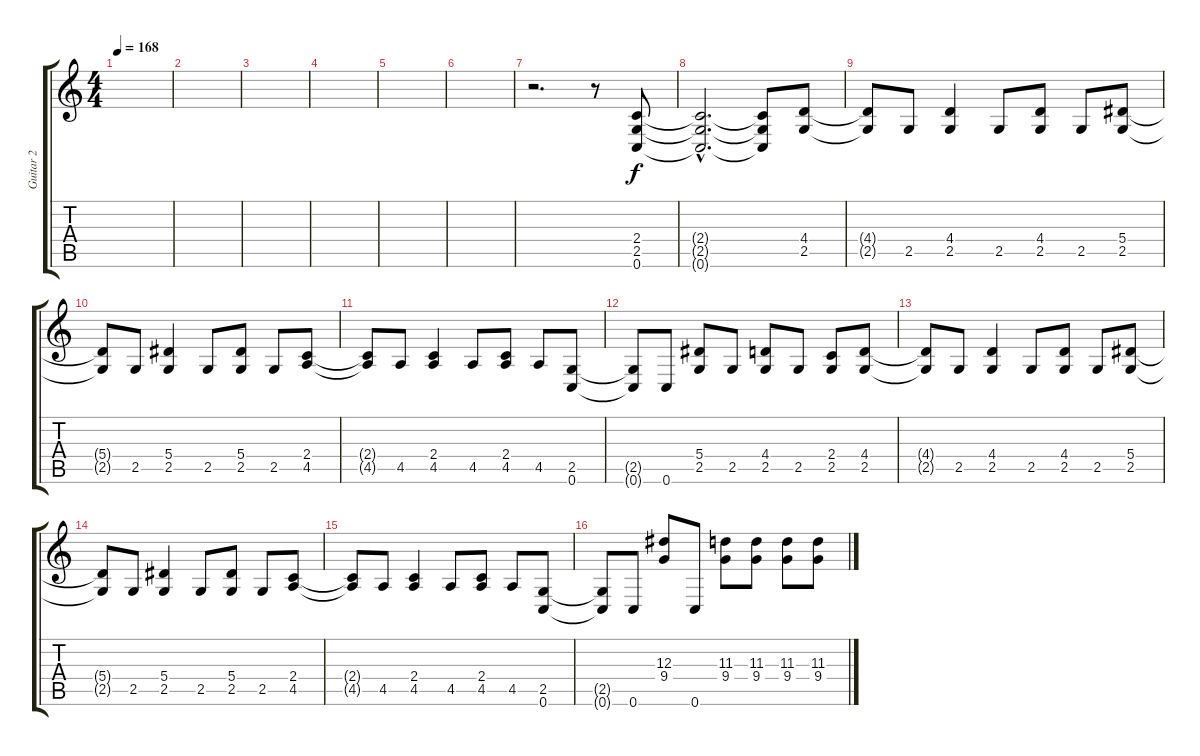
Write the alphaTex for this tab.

\track ("Guitar 2" "Guitar 2") {instrument distortionguitar}
\staff {score tabs}
\tuning (C4 G3 Eb3 Bb2 F2 C2) {hide}
\ts (4 4)
\tempo 168
\clef g2
\ks c
|
|
|
|
|
|
r.2{d} r.8 (2.4 2.5 0.6).8 |
(2.4{hac t} 2.5{hac t} 0.6{hac t}).2{d} (2.4{t} 2.5{t} 0.6{t}).8 (4.4 2.5).8 |
(4.4{t} 2.5{t}).8 2.5.8 (4.4 2.5).4 2.5.8 (4.4 2.5).8 2.5.8 (5.4 2.5).8 |
(5.4{t} 2.5{t}).8 2.5.8 (5.4 2.5).4 2.5.8 (5.4 2.5).8 2.5.8 (2.4 4.5).8 |
(2.4{t} 4.5{t}).8 4.5.8 (2.4 4.5).4 4.5.8 (2.4 4.5).8 4.5.8 (2.5 0.6).8 |
(2.5{t} 0.6{t}).8 0.6.8 (5.4 2.5).8 2.5.8 (4.4 2.5).8 2.5.8 (2.4 2.5).8 (4.4 2.5).8 |
(4.4{t} 2.5{t}).8 2.5.8 (4.4 2.5).4 2.5.8 (4.4 2.5).8 2.5.8 (5.4 2.5).8 |
(5.4{t} 2.5{t}).8 2.5.8 (5.4 2.5).4 2.5.8 (5.4 2.5).8 2.5.8 (2.4 4.5).8 |
(2.4{t} 4.5{t}).8 4.5.8 (2.4 4.5).4 4.5.8 (2.4 4.5).8 4.5.8 (2.5 0.6).8 |
(2.5{t} 0.6{t}).8 0.6.8 (12.3 9.4).8 0.6.8 (11.3 9.4).8 (11.3 9.4).8 (11.3 9.4).8 (11.3 9.4).8
